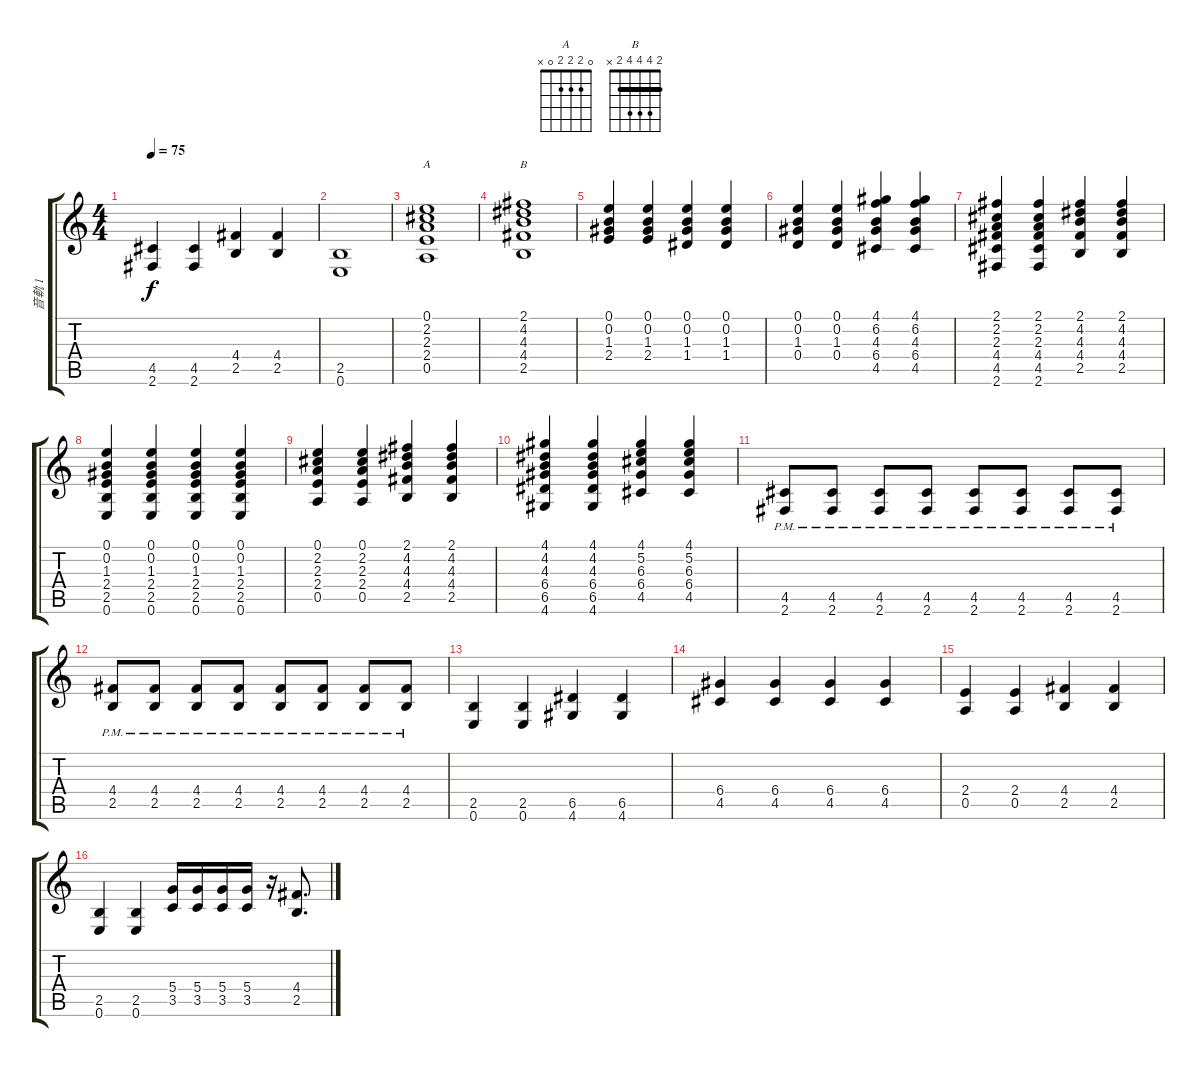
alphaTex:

\track ("音軌 1" "音軌 1") {instrument electricguitarclean}
\staff {score tabs}
\tuning (E4 B3 G3 D3 A2 E2) {hide}
\chord ("A" 0 2 2 2 0 x)
\chord ("B" 2 4 4 4 2 x) {barre 2}
\ts (4 4)
\tempo 75
\clef g2
\ks c
(4.5 2.6).4{dy f} (4.5 2.6).4 (4.4 2.5).4 (4.4 2.5).4 |
(2.5 0.6).1 |
(0.1 2.2 2.3 2.4 0.5).1{ch "A" instrument acousticguitarsteel} |
(2.1 4.2 4.3 4.4 2.5).1{ch "B"} |
(0.1 0.2 1.3 2.4).4 (0.1 0.2 1.3 2.4).4 (0.1 0.2 1.3 1.4).4 (0.1 0.2 1.3 1.4).4 |
(0.1 0.2 1.3 0.4).4 (0.1 0.2 1.3 0.4).4 (4.1 6.2 4.3 6.4 4.5).4 (4.1 6.2 4.3 6.4 4.5).4 |
(2.1 2.2 2.3 4.4 4.5 2.6).4 (2.1 2.2 2.3 4.4 4.5 2.6).4 (2.1 4.2 4.3 4.4 2.5).4 (2.1 4.2 4.3 4.4 2.5).4 |
(0.1 0.2 1.3 2.4 2.5 0.6).4 (0.1 0.2 1.3 2.4 2.5 0.6).4 (0.1 0.2 1.3 2.4 2.5 0.6).4 (0.1 0.2 1.3 2.4 2.5 0.6).4 |
(0.1 2.2 2.3 2.4 0.5).4 (0.1 2.2 2.3 2.4 0.5).4 (2.1 4.2 4.3 4.4 2.5).4 (2.1 4.2 4.3 4.4 2.5).4 |
(4.1 4.2 4.3 6.4 6.5 4.6).4 (4.1 4.2 4.3 6.4 6.5 4.6).4 (4.1 5.2 6.3 6.4 4.5).4 (4.1 5.2 6.3 6.4 4.5).4 |
(4.5{pm} 2.6{pm}).8{instrument overdrivenguitar} (4.5{pm} 2.6{pm}).8 (4.5{pm} 2.6{pm}).8 (4.5{pm} 2.6{pm}).8 (4.5{pm} 2.6{pm}).8 (4.5{pm} 2.6{pm}).8 (4.5{pm} 2.6{pm}).8 (4.5{pm} 2.6{pm}).8 |
(4.4{pm} 2.5{pm}).8 (4.4{pm} 2.5{pm}).8 (4.4{pm} 2.5{pm}).8 (4.4{pm} 2.5{pm}).8 (4.4{pm} 2.5{pm}).8 (4.4{pm} 2.5{pm}).8 (4.4{pm} 2.5{pm}).8 (4.4{pm} 2.5{pm}).8 |
(2.5 0.6).4 (2.5 0.6).4 (6.5 4.6).4 (6.5 4.6).4 |
(6.4 4.5).4 (6.4 4.5).4 (6.4 4.5).4 (6.4 4.5).4 |
(2.4 0.5).4 (2.4 0.5).4 (4.4 2.5).4 (4.4 2.5).4 |
(2.5 0.6).4 (2.5 0.6).4 (5.4 3.5).16 (5.4 3.5).16 (5.4 3.5).16 (5.4 3.5).16 r.16 (4.4 2.5).8{d}
